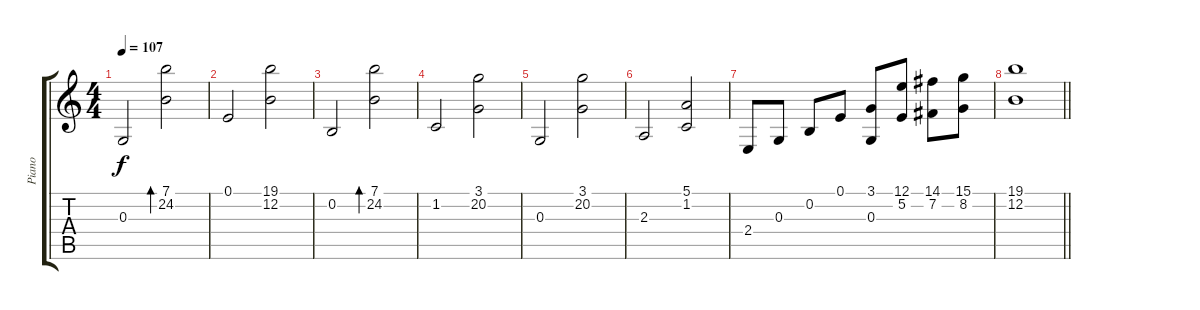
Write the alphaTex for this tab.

\track ("Piano" "Piano") {instrument acousticgrandpiano}
\staff {score tabs}
\tuning (E4 B3 G3 D3 A2 E2) {hide}
\ts (4 4)
\tempo 107
\clef g2
\ks c
0.3.2{dy f} (7.1 24.2).2{bd 480} |
0.1.2 (19.1 12.2).2 |
0.2.2 (7.1 24.2).2{bd 480} |
1.2.2 (3.1 20.2).2 |
0.3.2 (3.1 20.2).2 |
2.3.2 (5.1 1.2).2 |
2.4.8 0.3.8 0.2.8 0.1.8 (3.1 0.3).8 (12.1 5.2).8 (14.1 7.2).8 (15.1 8.2).8 |
\barLineRight lightlight
(19.1 12.2).1
